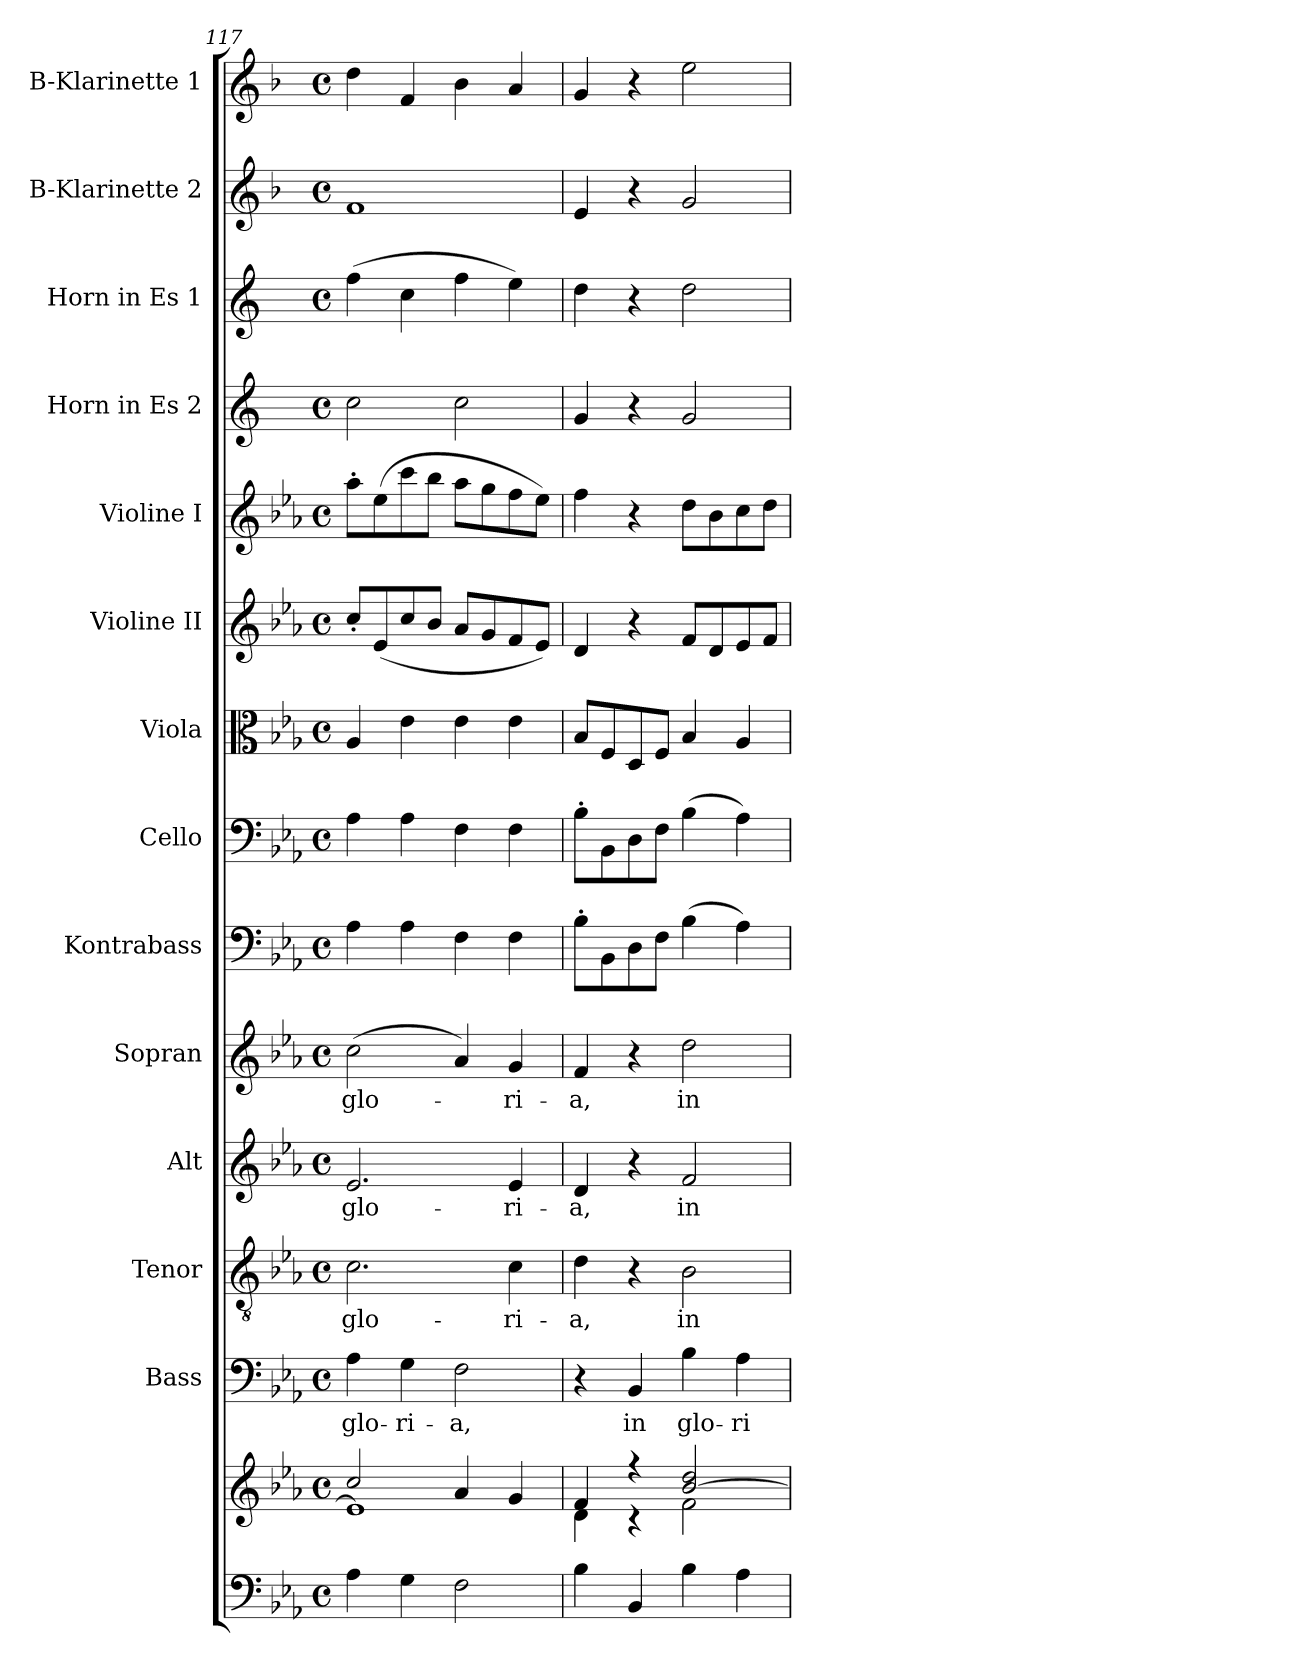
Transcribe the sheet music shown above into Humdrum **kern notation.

**kern	**kern	**kern	**text	**kern	**text	**kern	**text	**kern	**text	**kern	**kern	**kern	**kern	**kern	**kern	**kern	**kern	**kern
*part14	*part14	*part13	*part13	*part12	*part12	*part11	*part11	*part10	*part10	*part9	*part8	*part7	*part6	*part5	*part4	*part3	*part2	*part1
*staff15	*staff14	*staff13	*staff13	*staff12	*staff12	*staff11	*staff11	*staff10	*staff10	*staff9	*staff8	*staff7	*staff6	*staff5	*staff4	*staff3	*staff2	*staff1
*	*	*I"Bass	*	*I"Tenor	*	*I"Alt	*	*I"Sopran	*	*I"Kontrabass	*I"Cello	*I"Viola	*I"Violine II	*I"Violine I	*I"Horn in Es 2	*I"Horn in Es 1	*I"B-Klarinette 2	*I"B-Klarinette 1
*	*	*I'B.	*	*I'T.	*	*I'A.	*	*I'S.	*	*I'Kb.	*	*I'Vla.	*I'Vl. II	*I'Vl. I	*I'Hrn. 2	*I'Hrn. 1	*I'Kl. 2	*I'Kl. 1
*clefF4	*clefG2	*clefF4	*	*clefGv2	*	*clefG2	*	*clefG2	*	*clefF4	*clefF4	*clefC3	*clefG2	*clefG2	*clefG2	*clefG2	*clefG2	*clefG2
*	*	*	*	*	*	*	*	*	*	*ITrd7c12	*	*	*	*	*ITrd5c9	*ITrd5c9	*ITrd1c2	*ITrd1c2
*k[b-e-a-]	*k[b-e-a-]	*k[b-e-a-]	*	*k[b-e-a-]	*	*k[b-e-a-]	*	*k[b-e-a-]	*	*k[b-e-a-]	*k[b-e-a-]	*k[b-e-a-]	*k[b-e-a-]	*k[b-e-a-]	*k[b-e-a-]	*k[b-e-a-]	*k[b-e-a-]	*k[b-e-a-]
*E-:	*E-:	*E-:	*	*E-:	*	*E-:	*	*E-:	*	*E-:	*E-:	*E-:	*E-:	*E-:	*E-:	*E-:	*E-:	*E-:
*M4/4	*M4/4	*M4/4	*	*M4/4	*	*M4/4	*	*M4/4	*	*M4/4	*M4/4	*M4/4	*M4/4	*M4/4	*M4/4	*M4/4	*M4/4	*M4/4
*met(c)	*met(c)	*met(c)	*	*met(c)	*	*met(c)	*	*met(c)	*	*met(c)	*met(c)	*met(c)	*met(c)	*met(c)	*met(c)	*met(c)	*met(c)	*met(c)
=117	=117	=117	=117	=117	=117	=117	=117	=117	=117	=117	=117	=117	=117	=117	=117	=117	=117	=117
*	*^	*	*	*	*	*	*	*	*	*	*	*	*	*	*	*	*	*
!	!	!	!	!LO:LY:b	!	!LO:LY:b	!	!LO:LY:b	!	!LO:LY:b	!	!	!	!	!	!	!	!	!
4A-\	2cc/	1e-]	4A-\	glo-	2.c\	glo-	2.e-/	glo-	(>2cc\	glo-	4AA-\	4A-\	4A-/	8cc'</L	8aa-'>\L	2e-\	(>4a-\	1e-	4cc\
.	.	.	.	.	.	.	.	.	.	.	.	.	.	(<8e-/	(>8ee-\	.	.	.	.
!	!	!	!	!LO:LY:b	!	!	!	!	!	!	!	!	!	!	!	!	!	!	!
4G\	.	.	4G\	-ri-	.	.	.	.	.	.	4AA-\	4A-\	4e-\	8cc/	8ccc\	.	4e-\	.	4e-/
.	.	.	.	.	.	.	.	.	.	.	.	.	.	8b-/J	8bb-\J	.	.	.	.
!	!	!	!	!LO:LY:b	!	!	!	!	!	!	!	!	!	!	!	!	!	!	!
2F\	4a-/	.	2F\	-a,	.	.	.	.	4a-/)	.	4FF\	4F\	4e-\	8a-/L	8aa-\L	2e-\	4a-\	.	4a-\
.	.	.	.	.	.	.	.	.	.	.	.	.	.	8g/	8gg\	.	.	.	.
!	!	!	!	!	!	!LO:LY:b	!	!LO:LY:b	!	!LO:LY:b	!	!	!	!	!	!	!	!	!
.	4g/	.	.	.	4c\	-ri-	4e-/	-ri-	4g/	-ri-	4FF\	4F\	4e-\	8f/	8ff\	.	4g\)	.	4g/
.	.	.	.	.	.	.	.	.	.	.	.	.	.	8e-/J)	8ee-\J)	.	.	.	.
=118	=118	=118	=118	=118	=118	=118	=118	=118	=118	=118	=118	=118	=118	=118	=118	=118	=118	=118	=118
!	!	!	!	!	!	!LO:LY:b	!	!LO:LY:b	!	!LO:LY:b	!	!	!	!	!	!	!	!	!
4B-\	4f/	4d\	4r	.	4d\	-a,	4d/	-a,	4f/	-a,	8BB-'>\L	8B-'>\L	8B-/L	4d/	4ff\	4B-/	4f\	4d/	4f/
.	.	.	.	.	.	.	.	.	.	.	8BBB-\	8BB-\	8F/	.	.	.	.	.	.
!	!	!	!	!LO:LY:b	!	!	!	!	!	!	!	!	!	!	!	!	!	!	!
4BB-/	4r	4r	4BB-/	in	4r	.	4r	.	4r	.	8DD\	8D\	8D/	4r	4r	4r	4r	4r	4r
.	.	.	.	.	.	.	.	.	.	.	8FF\J	8F\J	8F/J	.	.	.	.	.	.
!	!	!	!	!LO:LY:b	!	!LO:LY:b	!	!LO:LY:b	!	!LO:LY:b	!	!	!	!	!	!	!	!	!
4B-\	[<2b-/ 2dd/	2f\	4B-\	glo-	2B-\	in	2f/	in	2dd\	in	(>4BB-\	(>4B-\	4B-/	8f/L	8dd\L	2B-/	2f\	2f/	2dd\
.	.	.	.	.	.	.	.	.	.	.	.	.	.	8d/	8b-\	.	.	.	.
!	!	!	!	!LO:LY:b	!	!	!	!	!	!	!	!	!	!	!	!	!	!	!
4A-\	.	.	4A-\	-ri-	.	.	.	.	.	.	4AA-\)	4A-\)	4A-/	8e-/	8cc\	.	.	.	.
.	.	.	.	.	.	.	.	.	.	.	.	.	.	8f/J	8dd\J	.	.	.	.
*	*v	*v	*	*	*	*	*	*	*	*	*	*	*	*	*	*	*	*	*
=	=	=	=	=	=	=	=	=	=	=	=	=	=	=	=	=	=	=
*-	*-	*-	*-	*-	*-	*-	*-	*-	*-	*-	*-	*-	*-	*-	*-	*-	*-	*-
